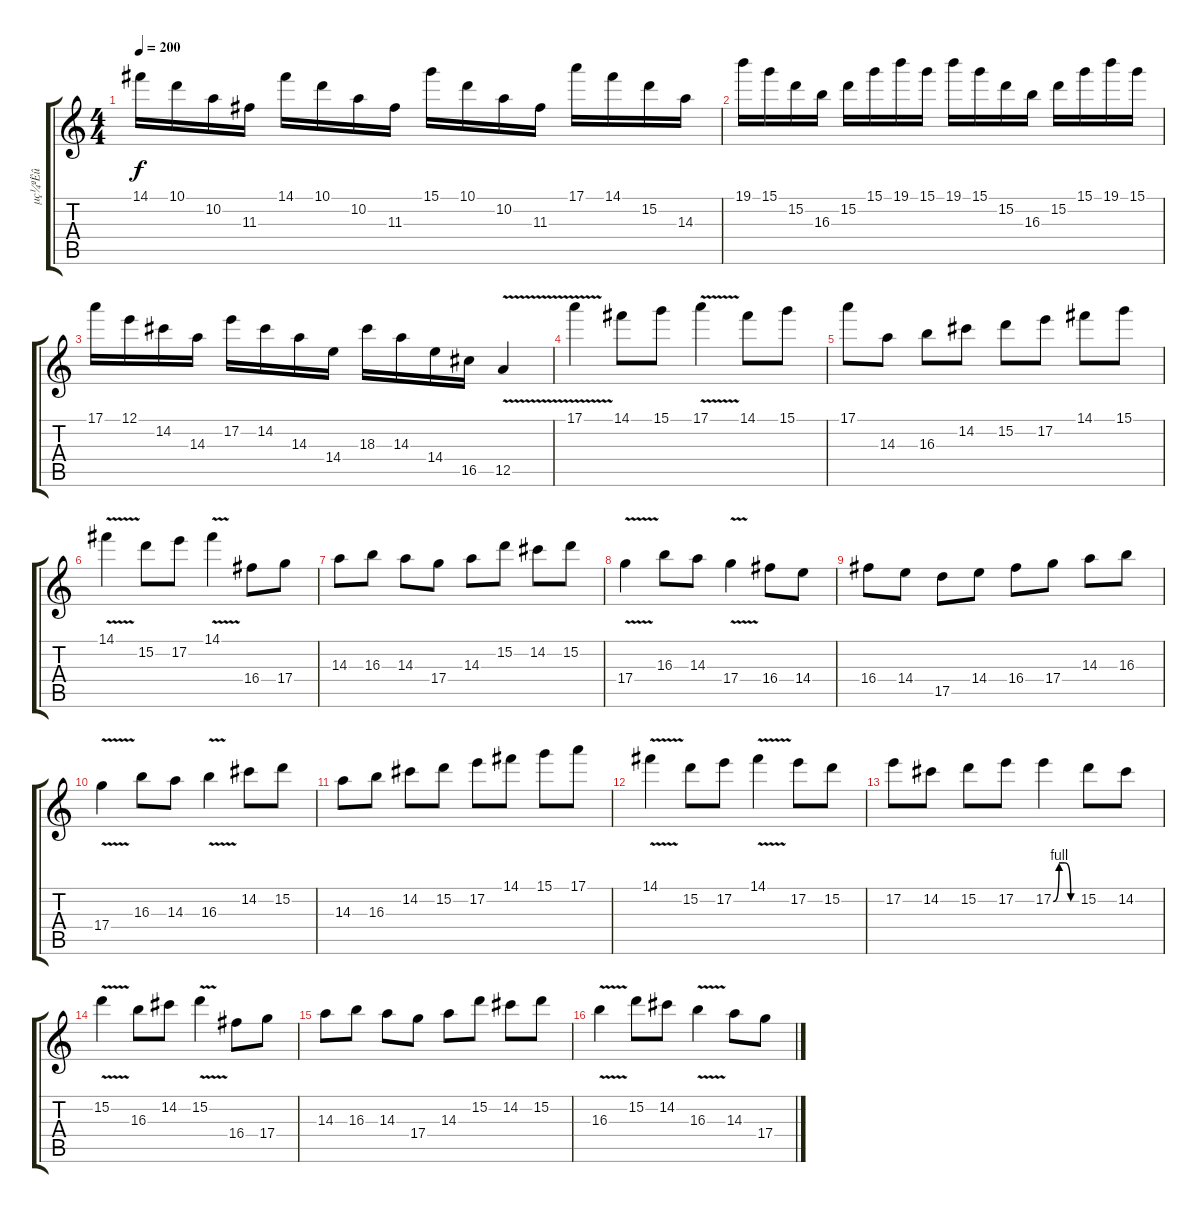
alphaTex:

\track ("µç¼ªËû" "µç¼ªËû") {instrument distortionguitar}
\staff {score tabs}
\tuning (E4 B3 G3 D3 A2 E2) {hide}
\ts (4 4)
\tempo 200
\clef g2
\ks c
14.1.16{dy f} 10.1.16 10.2.16 11.3.16 14.1.16 10.1.16 10.2.16 11.3.16 15.1.16 10.1.16 10.2.16 11.3.16 17.1.16 14.1.16 15.2.16 14.3.16 |
19.1.16 15.1.16 15.2.16 16.3.16 15.2.16 15.1.16 19.1.16 15.1.16 19.1.16 15.1.16 15.2.16 16.3.16 15.2.16 15.1.16 19.1.16 15.1.16 |
17.1.16 12.1.16 14.2.16 14.3.16 17.2.16 14.2.16 14.3.16 14.4.16 18.3.16 14.3.16 14.4.16 16.5.16 12.5{v}.4 |
17.1{v}.4 14.1.8 15.1.8 17.1{v}.4 14.1.8 15.1.8 |
17.1.8 14.3.8 16.3.8 14.2.8 15.2.8 17.2.8 14.1.8 15.1.8 |
14.1{v}.4 15.2.8 17.2.8 14.1{v}.4 16.4.8 17.4.8 |
14.3.8 16.3.8 14.3.8 17.4.8 14.3.8 15.2.8 14.2.8 15.2.8 |
17.4{v}.4 16.3.8 14.3.8 17.4{v}.4 16.4.8 14.4.8 |
16.4.8 14.4.8 17.5.8 14.4.8 16.4.8 17.4.8 14.3.8 16.3.8 |
17.4{v}.4 16.3.8 14.3.8 16.3{v}.4 14.2.8 15.2.8 |
14.3.8 16.3.8 14.2.8 15.2.8 17.2.8 14.1.8 15.1.8 17.1.8 |
14.1{v}.4 15.2.8 17.2.8 14.1{v}.4 17.2.8 15.2.8 |
17.2.8 14.2.8 15.2.8 17.2.8 17.2{be (custom 0 0 15 4 30 4 45 0 60 0)}.4 15.2.8 14.2.8 |
15.2{v}.4 16.3.8 14.2.8 15.2{v}.4 16.4.8 17.4.8 |
14.3.8 16.3.8 14.3.8 17.4.8 14.3.8 15.2.8 14.2.8 15.2.8 |
16.3{v}.4 15.2.8 14.2.8 16.3{v}.4 14.3.8 17.4.8
